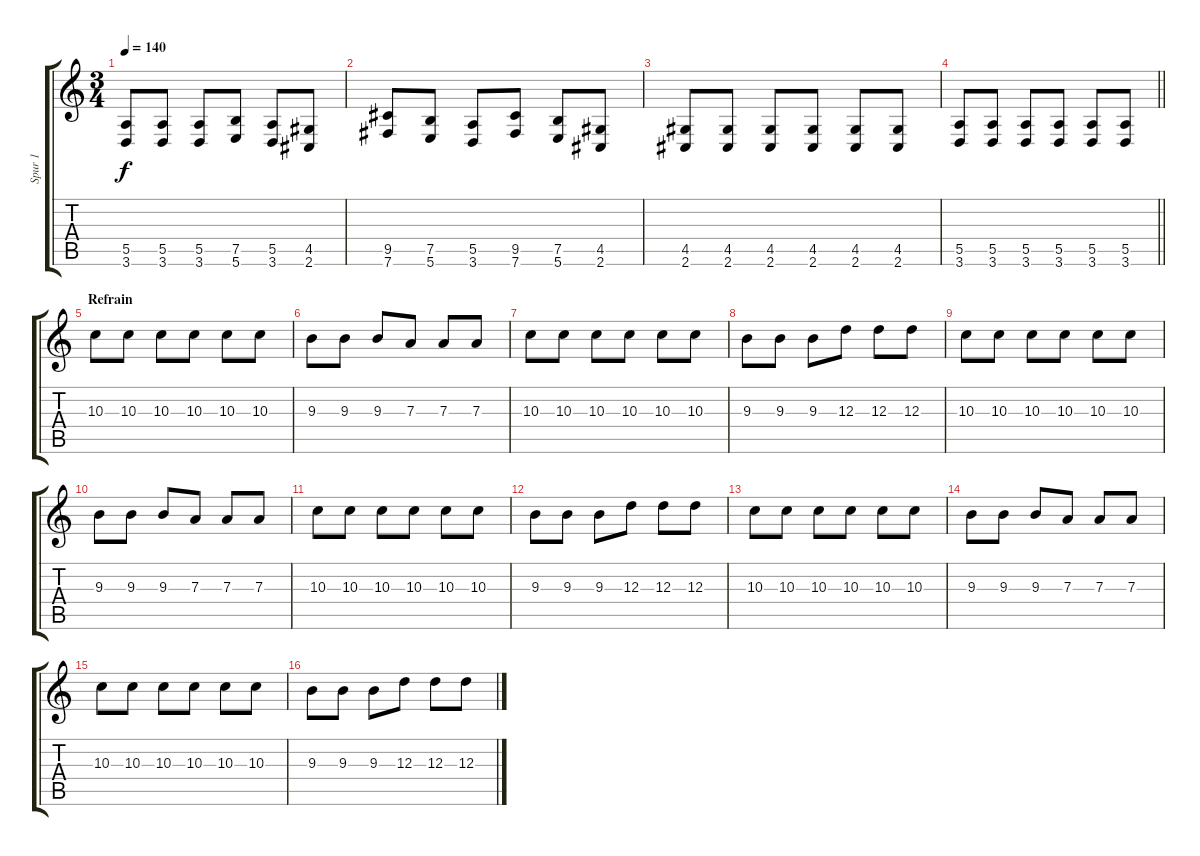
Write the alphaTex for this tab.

\track ("Spur 1" "Spur 1") {instrument distortionguitar}
\staff {score tabs}
\tuning (B3 Gb3 D3 A2 E2 B1) {hide}
\ts (3 4)
\tempo 140
\clef g2
\ks c
(5.5 3.6).8{dy f} (5.5 3.6).8 (5.5 3.6).8 (7.5 5.6).8 (5.5 3.6).8 (4.5 2.6).8 |
(9.5 7.6).8 (7.5 5.6).8 (5.5 3.6).8 (9.5 7.6).8 (7.5 5.6).8 (4.5 2.6).8 |
(4.5 2.6).8 (4.5 2.6).8 (4.5 2.6).8 (4.5 2.6).8 (4.5 2.6).8 (4.5 2.6).8 |
\barLineRight lightlight
(5.5 3.6).8 (5.5 3.6).8 (5.5 3.6).8 (5.5 3.6).8 (5.5 3.6).8 (5.5 3.6).8 |
\section ("" "Refrain")
10.3.8{volume 16} 10.3.8 10.3.8 10.3.8 10.3.8 10.3.8 |
9.3.8 9.3.8 9.3.8 7.3.8 7.3.8 7.3.8 |
10.3.8 10.3.8 10.3.8 10.3.8 10.3.8 10.3.8 |
9.3.8 9.3.8 9.3.8 12.3.8 12.3.8 12.3.8 |
10.3.8 10.3.8 10.3.8 10.3.8 10.3.8 10.3.8 |
9.3.8 9.3.8 9.3.8 7.3.8 7.3.8 7.3.8 |
10.3.8 10.3.8 10.3.8 10.3.8 10.3.8 10.3.8 |
9.3.8 9.3.8 9.3.8 12.3.8 12.3.8 12.3.8 |
10.3.8 10.3.8 10.3.8 10.3.8 10.3.8 10.3.8 |
9.3.8 9.3.8 9.3.8 7.3.8 7.3.8 7.3.8 |
10.3.8 10.3.8 10.3.8 10.3.8 10.3.8 10.3.8 |
9.3.8 9.3.8 9.3.8 12.3.8 12.3.8 12.3.8
